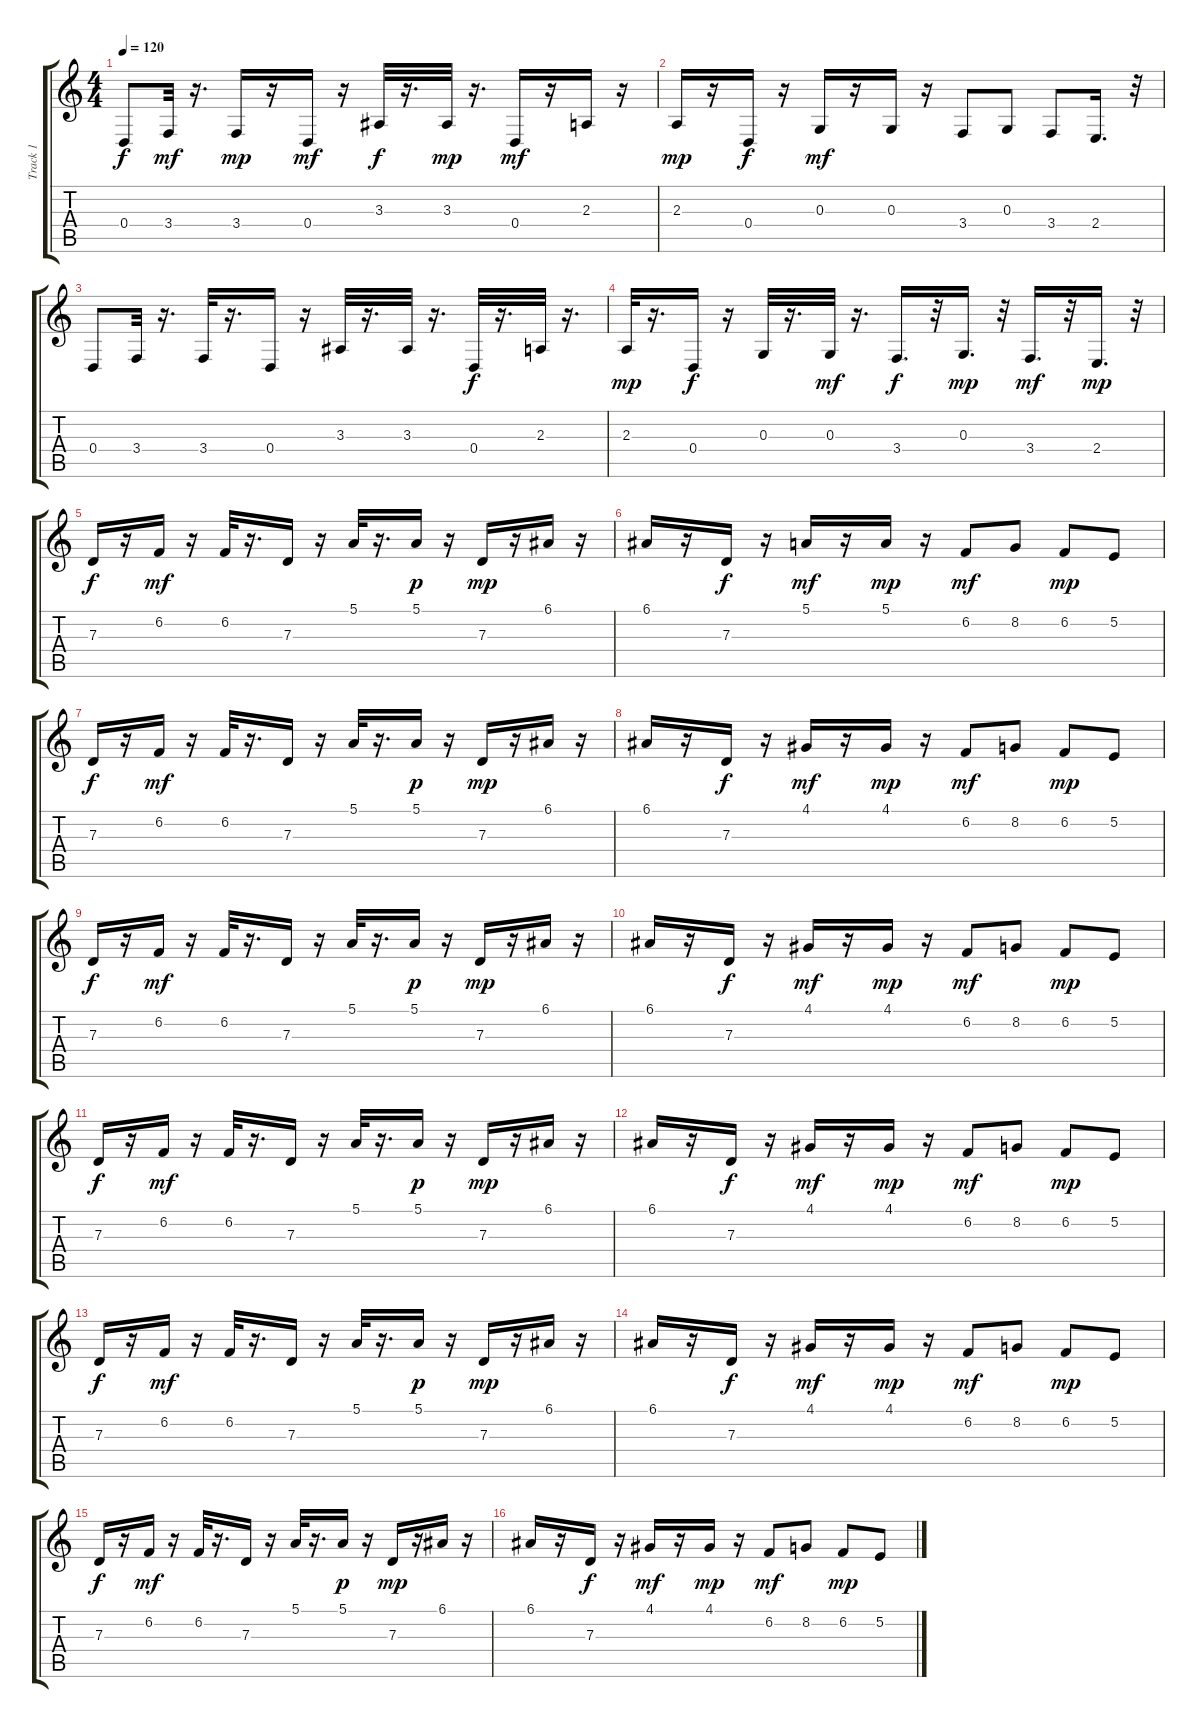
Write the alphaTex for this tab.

\track ("Track 1" "Track 1") {instrument harpsichord}
\staff {score tabs}
\tuning (E4 B3 G3 D3 A2 E2) {hide}
\ts (4 4)
\tempo 120
\clef g2
\ks c
0.4.8{dy f} 3.4.32{dy mf} r.16{d} 3.4.16{dy mp} r.16 0.4.16{dy mf} r.16 3.3.32{dy f} r.16{d} 3.3.32{dy mp} r.16{d} 0.4.16{dy mf} r.16 2.3.16 r.16 |
2.3.16{dy mp} r.16 0.4.16{dy f} r.16 0.3.16{dy mf} r.16 0.3.16 r.16 3.4.8 0.3.8 3.4.8 2.4.16{d} r.32 |
0.4.8 3.4.32 r.16{d} 3.4.32 r.16{d} 0.4.16 r.16 3.3.32 r.16{d} 3.3.32 r.16{d} 0.4.32{dy f} r.16{d} 2.3.32 r.16{d} |
2.3.32{dy mp} r.16{d} 0.4.16{dy f} r.16 0.3.32 r.16{d} 0.3.32{dy mf} r.16{d} 3.4.16{d dy f} r.32 0.3.16{d dy mp} r.32 3.4.16{d dy mf} r.32 2.4.16{d dy mp} r.32 |
7.3.16{dy f instrument pizzicatostrings} r.16 6.2.16{dy mf} r.16 6.2.32 r.16{d} 7.3.16 r.16 5.1.32 r.16{d} 5.1.16{dy p} r.16 7.3.16{dy mp} r.16 6.1.16 r.16 |
6.1.16 r.16 7.3.16{dy f} r.16 5.1.16{dy mf} r.16 5.1.16{dy mp} r.16 6.2.8{dy mf} 8.2.8 6.2.8{dy mp} 5.2.8 |
7.3.16{dy f} r.16 6.2.16{dy mf} r.16 6.2.32 r.16{d} 7.3.16 r.16 5.1.32 r.16{d} 5.1.16{dy p} r.16 7.3.16{dy mp} r.16 6.1.16 r.16 |
6.1.16 r.16 7.3.16{dy f} r.16 4.1.16{dy mf} r.16 4.1.16{dy mp} r.16 6.2.8{dy mf} 8.2.8 6.2.8{dy mp} 5.2.8 |
7.3.16{dy f} r.16 6.2.16{dy mf} r.16 6.2.32 r.16{d} 7.3.16 r.16 5.1.32 r.16{d} 5.1.16{dy p} r.16 7.3.16{dy mp} r.16 6.1.16 r.16 |
6.1.16 r.16 7.3.16{dy f} r.16 4.1.16{dy mf} r.16 4.1.16{dy mp} r.16 6.2.8{dy mf} 8.2.8 6.2.8{dy mp} 5.2.8 |
7.3.16{dy f} r.16 6.2.16{dy mf} r.16 6.2.32 r.16{d} 7.3.16 r.16 5.1.32 r.16{d} 5.1.16{dy p} r.16 7.3.16{dy mp} r.16 6.1.16 r.16 |
6.1.16 r.16 7.3.16{dy f} r.16 4.1.16{dy mf} r.16 4.1.16{dy mp} r.16 6.2.8{dy mf} 8.2.8 6.2.8{dy mp} 5.2.8 |
7.3.16{dy f} r.16 6.2.16{dy mf} r.16 6.2.32 r.16{d} 7.3.16 r.16 5.1.32 r.16{d} 5.1.16{dy p} r.16 7.3.16{dy mp} r.16 6.1.16 r.16 |
6.1.16 r.16 7.3.16{dy f} r.16 4.1.16{dy mf} r.16 4.1.16{dy mp} r.16 6.2.8{dy mf} 8.2.8 6.2.8{dy mp} 5.2.8 |
7.3.16{dy f} r.16 6.2.16{dy mf} r.16 6.2.32 r.16{d} 7.3.16 r.16 5.1.32 r.16{d} 5.1.16{dy p} r.16 7.3.16{dy mp} r.16 6.1.16 r.16 |
6.1.16 r.16 7.3.16{dy f} r.16 4.1.16{dy mf} r.16 4.1.16{dy mp} r.16 6.2.8{dy mf} 8.2.8 6.2.8{dy mp} 5.2.8
